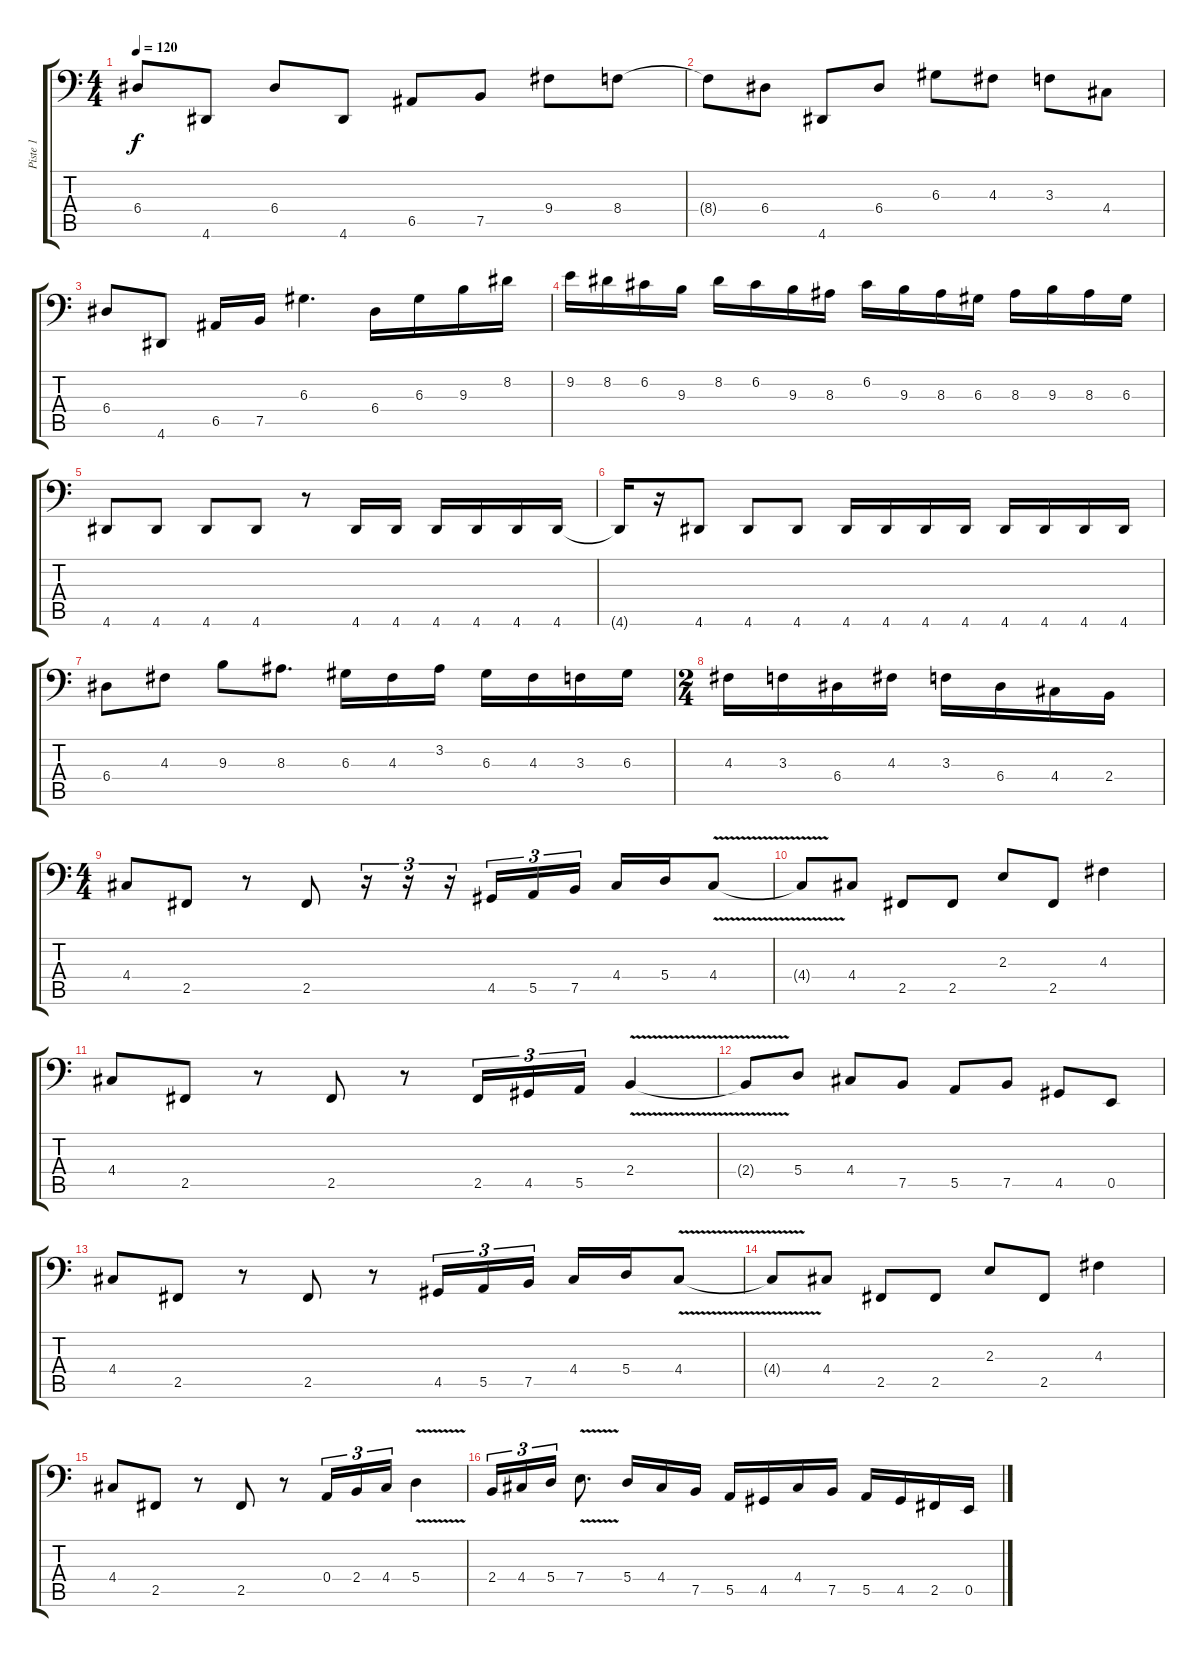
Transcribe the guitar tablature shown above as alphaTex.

\track ("Piste 1" "Piste 1") {instrument electricbassfinger}
\staff {score tabs}
\tuning (C3 G2 D2 A1 E1 B0) {hide}
\ts (4 4)
\tempo 120
\clef f4
\ks c
6.4.8{dy f} 4.6.8 6.4.8 4.6.8 6.5.8 7.5.8 9.4.8 8.4.8 |
8.4{t}.8 6.4.8 4.6.8 6.4.8 6.3.8 4.3.8 3.3.8 4.4.8 |
6.4.8 4.6.8 6.5.16 7.5.16 6.3.4{d} 6.4.16 6.3.16 9.3.16 8.2.16 |
9.2.16 8.2.16 6.2.16 9.3.16 8.2.16 6.2.16 9.3.16 8.3.16 6.2.16 9.3.16 8.3.16 6.3.16 8.3.16 9.3.16 8.3.16 6.3.16 |
4.6.8 4.6.8 4.6.8 4.6.8 r.8 4.6.16 4.6.16 4.6.16 4.6.16 4.6.16 4.6.16 |
4.6{t}.16 r.16 4.6.8 4.6.8 4.6.8 4.6.16 4.6.16 4.6.16 4.6.16 4.6.16 4.6.16 4.6.16 4.6.16 |
6.4.8 4.3.8 9.3.8 8.3.8{d} 6.3.16 4.3.16 3.2.16 6.3.16 4.3.16 3.3.16 6.3.16 |
\ts (2 4)
4.3.16 3.3.16 6.4.16 4.3.16 3.3.16 6.4.16 4.4.16 2.4.16 |
\ts (4 4)
4.4.8 2.5.8 r.8 2.5.8 r.16{tu (3 2)} r.16{tu (3 2)} r.16{tu (3 2)} 4.5.16{tu (3 2)} 5.5.16{tu (3 2)} 7.5.16{tu (3 2)} 4.4.16 5.4.16 4.4{v}.8 |
4.4{t}.8 4.4.8 2.5.8 2.5.8 2.3.8 2.5.8 4.3.4 |
4.4.8 2.5.8 r.8 2.5.8 r.8 2.5.16{tu (3 2)} 4.5.16{tu (3 2)} 5.5.16{tu (3 2)} 2.4{v}.4 |
2.4{t}.8 5.4.8 4.4.8 7.5.8 5.5.8 7.5.8 4.5.8 0.5.8 |
4.4.8 2.5.8 r.8 2.5.8 r.8 4.5.16{tu (3 2)} 5.5.16{tu (3 2)} 7.5.16{tu (3 2)} 4.4.16 5.4.16 4.4{v}.8 |
4.4{t}.8 4.4.8 2.5.8 2.5.8 2.3.8 2.5.8 4.3.4 |
4.4.8 2.5.8 r.8 2.5.8 r.8 0.4.16{tu (3 2)} 2.4.16{tu (3 2)} 4.4.16{tu (3 2)} 5.4{v}.4 |
2.4.16{tu (3 2)} 4.4.16{tu (3 2)} 5.4.16{tu (3 2)} 7.4{v}.8{d} 5.4.16 4.4.16 7.5.16 5.5.16 4.5.16 4.4.16 7.5.16 5.5.16 4.5.16 2.5.16 0.5.16
